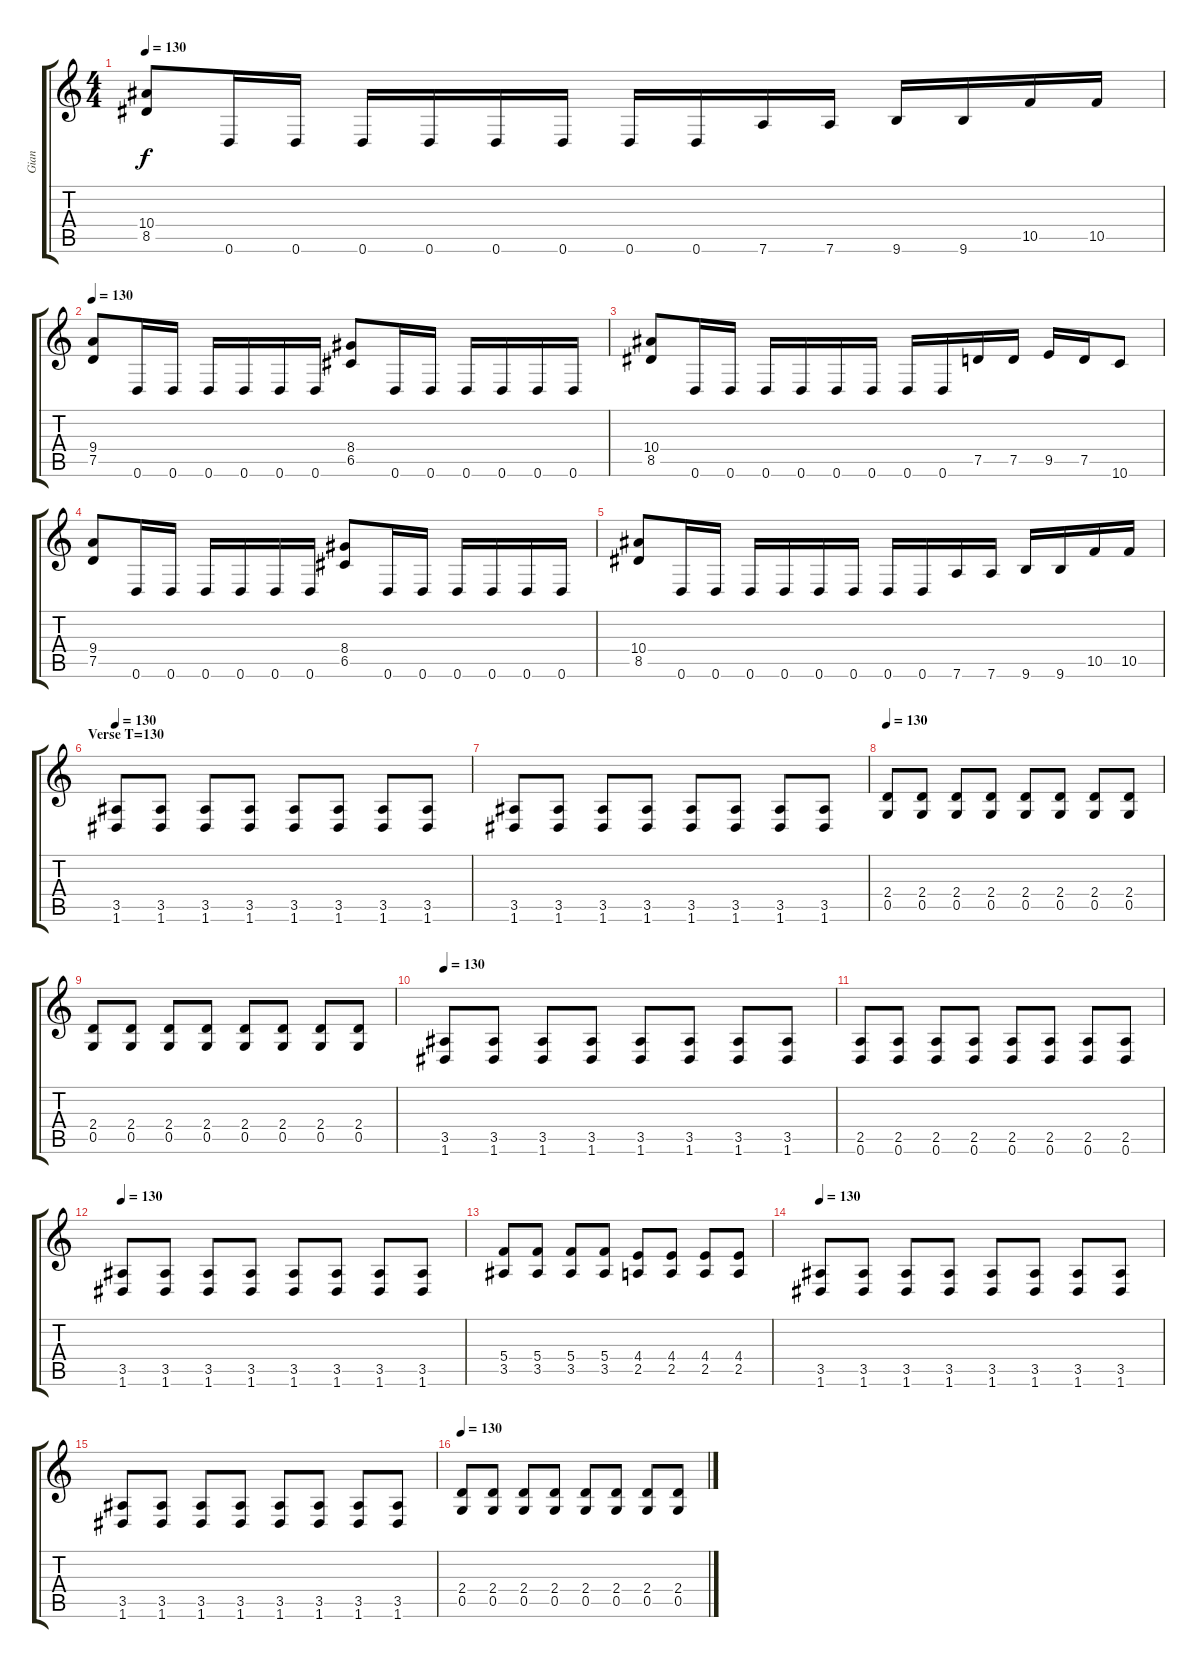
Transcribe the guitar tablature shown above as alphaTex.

\track ("Gian" "Gian") {instrument distortionguitar}
\staff {score tabs}
\tuning (D4 A3 F3 C3 G2 D2) {hide}
\ts (4 4)
\tempo 130
\clef g2
\ks c
(10.4 8.5).8{dy f} 0.6.16 0.6.16 0.6.16 0.6.16 0.6.16 0.6.16 0.6.16 0.6.16 7.6.16 7.6.16 9.6.16 9.6.16 10.5.16 10.5.16 |
\tempo 130
(9.4 7.5).8 0.6.16 0.6.16 0.6.16 0.6.16 0.6.16 0.6.16 (8.4 6.5).8 0.6.16 0.6.16 0.6.16 0.6.16 0.6.16 0.6.16 |
(10.4 8.5).8 0.6.16 0.6.16 0.6.16 0.6.16 0.6.16 0.6.16 0.6.16 0.6.16 7.5.16 7.5.16 9.5.16 7.5.16 10.6.8 |
(9.4 7.5).8 0.6.16 0.6.16 0.6.16 0.6.16 0.6.16 0.6.16 (8.4 6.5).8 0.6.16 0.6.16 0.6.16 0.6.16 0.6.16 0.6.16 |
(10.4 8.5).8 0.6.16 0.6.16 0.6.16 0.6.16 0.6.16 0.6.16 0.6.16 0.6.16 7.6.16 7.6.16 9.6.16 9.6.16 10.5.16 10.5.16 |
\section ("" "Verse T=130")
\tempo 130
(3.5 1.6).8 (3.5 1.6).8 (3.5 1.6).8 (3.5 1.6).8 (3.5 1.6).8 (3.5 1.6).8 (3.5 1.6).8 (3.5 1.6).8 |
(3.5 1.6).8 (3.5 1.6).8 (3.5 1.6).8 (3.5 1.6).8 (3.5 1.6).8 (3.5 1.6).8 (3.5 1.6).8 (3.5 1.6).8 |
\tempo 130
(2.4 0.5).8 (2.4 0.5).8 (2.4 0.5).8 (2.4 0.5).8 (2.4 0.5).8 (2.4 0.5).8 (2.4 0.5).8 (2.4 0.5).8 |
(2.4 0.5).8 (2.4 0.5).8 (2.4 0.5).8 (2.4 0.5).8 (2.4 0.5).8 (2.4 0.5).8 (2.4 0.5).8 (2.4 0.5).8 |
\tempo 130
(3.5 1.6).8 (3.5 1.6).8 (3.5 1.6).8 (3.5 1.6).8 (3.5 1.6).8 (3.5 1.6).8 (3.5 1.6).8 (3.5 1.6).8 |
(2.5 0.6).8 (2.5 0.6).8 (2.5 0.6).8 (2.5 0.6).8 (2.5 0.6).8 (2.5 0.6).8 (2.5 0.6).8 (2.5 0.6).8 |
\tempo 130
(3.5 1.6).8 (3.5 1.6).8 (3.5 1.6).8 (3.5 1.6).8 (3.5 1.6).8 (3.5 1.6).8 (3.5 1.6).8 (3.5 1.6).8 |
(5.4 3.5).8 (5.4 3.5).8 (5.4 3.5).8 (5.4 3.5).8 (4.4 2.5).8 (4.4 2.5).8 (4.4 2.5).8 (4.4 2.5).8 |
\tempo 130
(3.5 1.6).8 (3.5 1.6).8 (3.5 1.6).8 (3.5 1.6).8 (3.5 1.6).8 (3.5 1.6).8 (3.5 1.6).8 (3.5 1.6).8 |
(3.5 1.6).8 (3.5 1.6).8 (3.5 1.6).8 (3.5 1.6).8 (3.5 1.6).8 (3.5 1.6).8 (3.5 1.6).8 (3.5 1.6).8 |
\tempo 130
(2.4 0.5).8 (2.4 0.5).8 (2.4 0.5).8 (2.4 0.5).8 (2.4 0.5).8 (2.4 0.5).8 (2.4 0.5).8 (2.4 0.5).8
